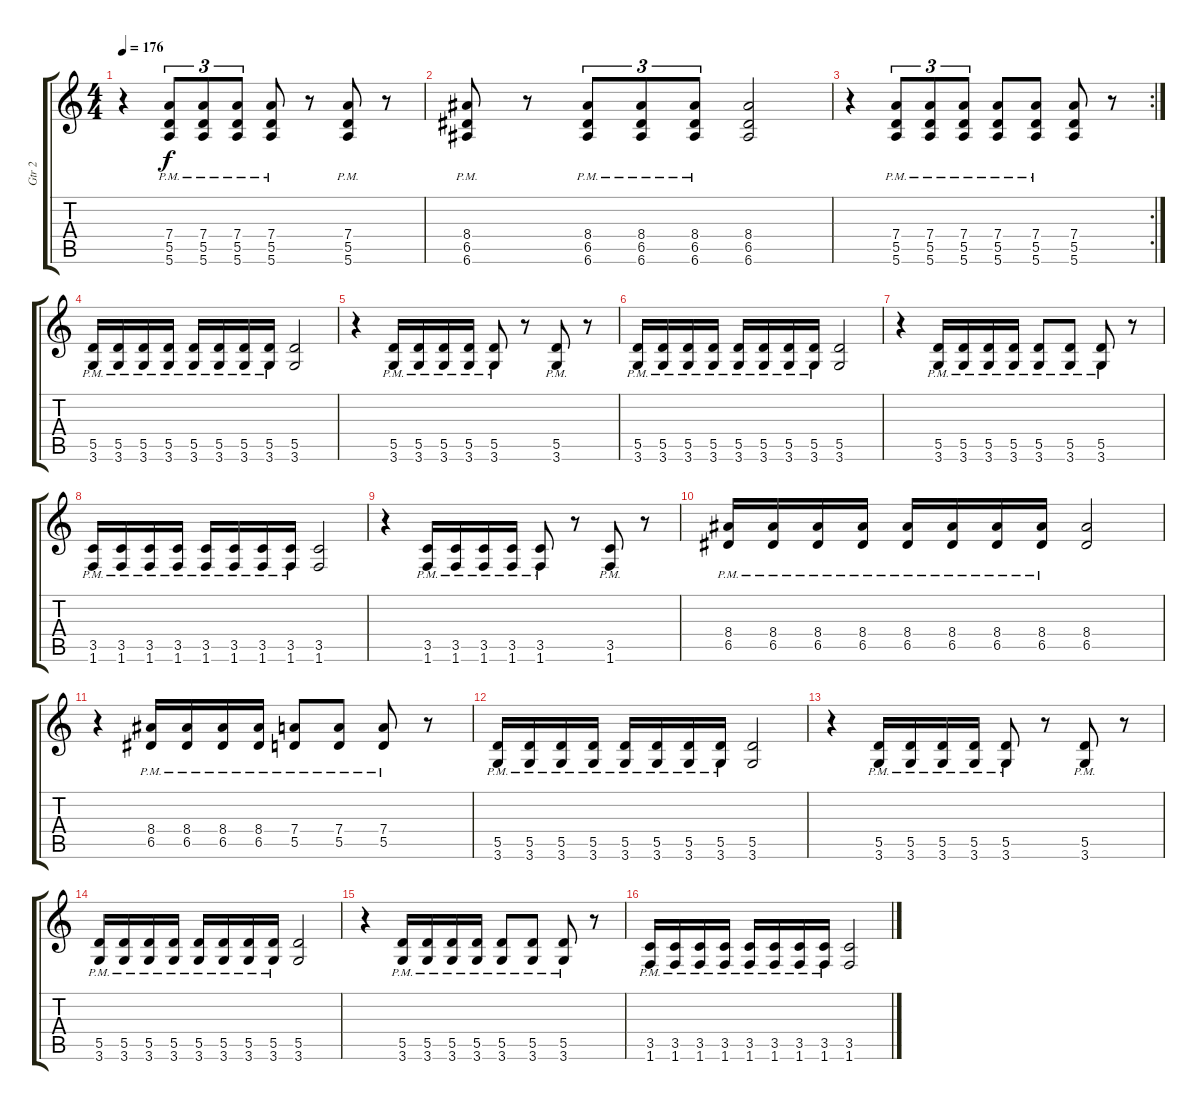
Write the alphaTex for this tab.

\track ("Gtr 2" "Gtr 2") {instrument distortionguitar}
\staff {score tabs}
\tuning (E4 B3 G3 D3 A2 E2) {hide}
\ts (4 4)
\tempo 176
\clef g2
\ks c
r.4{dy f} (7.4{pm} 5.5{pm} 5.6{pm}).8{tu (3 2)} (7.4{pm} 5.5{pm} 5.6{pm}).8{tu (3 2)} (7.4{pm} 5.5{pm} 5.6{pm}).8{tu (3 2)} (7.4{pm} 5.5{pm} 5.6{pm}).8 r.8 (7.4{pm} 5.5{pm} 5.6{pm}).8 r.8 |
(8.4{pm} 6.5{pm} 6.6{pm}).8 r.8 (8.4{pm} 6.5{pm} 6.6{pm}).8{tu (3 2)} (8.4{pm} 6.5{pm} 6.6{pm}).8{tu (3 2)} (8.4{pm} 6.5{pm} 6.6{pm}).8{tu (3 2)} (8.4 6.5 6.6).2 |
\rc 2
r.4 (7.4{pm} 5.5{pm} 5.6{pm}).8{tu (3 2)} (7.4{pm} 5.5{pm} 5.6{pm}).8{tu (3 2)} (7.4{pm} 5.5{pm} 5.6{pm}).8{tu (3 2)} (7.4{pm} 5.5{pm} 5.6{pm}).8 (7.4{pm} 5.5{pm} 5.6{pm}).8 (7.4 5.5 5.6).8 r.8 |
(5.5{pm} 3.6{pm}).16 (5.5{pm} 3.6{pm}).16 (5.5{pm} 3.6{pm}).16 (5.5{pm} 3.6{pm}).16 (5.5{pm} 3.6{pm}).16 (5.5{pm} 3.6{pm}).16 (5.5{pm} 3.6{pm}).16 (5.5{pm} 3.6{pm}).16 (5.5 3.6).2 |
r.4 (5.5{pm} 3.6{pm}).16 (5.5{pm} 3.6{pm}).16 (5.5{pm} 3.6{pm}).16 (5.5{pm} 3.6{pm}).16 (5.5{pm} 3.6{pm}).8 r.8 (5.5{pm} 3.6{pm}).8 r.8 |
(5.5{pm} 3.6{pm}).16 (5.5{pm} 3.6{pm}).16 (5.5{pm} 3.6{pm}).16 (5.5{pm} 3.6{pm}).16 (5.5{pm} 3.6{pm}).16 (5.5{pm} 3.6{pm}).16 (5.5{pm} 3.6{pm}).16 (5.5{pm} 3.6{pm}).16 (5.5 3.6).2 |
r.4 (5.5{pm} 3.6{pm}).16 (5.5{pm} 3.6{pm}).16 (5.5{pm} 3.6{pm}).16 (5.5{pm} 3.6{pm}).16 (5.5{pm} 3.6{pm}).8 (5.5{pm} 3.6{pm}).8 (5.5{pm} 3.6{pm}).8 r.8 |
(3.5{pm} 1.6{pm}).16 (3.5{pm} 1.6{pm}).16 (3.5{pm} 1.6{pm}).16 (3.5{pm} 1.6{pm}).16 (3.5{pm} 1.6{pm}).16 (3.5{pm} 1.6{pm}).16 (3.5{pm} 1.6{pm}).16 (3.5{pm} 1.6{pm}).16 (3.5 1.6).2 |
r.4 (3.5{pm} 1.6{pm}).16 (3.5{pm} 1.6{pm}).16 (3.5{pm} 1.6{pm}).16 (3.5{pm} 1.6{pm}).16 (3.5{pm} 1.6{pm}).8 r.8 (3.5{pm} 1.6{pm}).8 r.8 |
(8.4{pm} 6.5{pm}).16 (8.4{pm} 6.5{pm}).16 (8.4{pm} 6.5{pm}).16 (8.4{pm} 6.5{pm}).16 (8.4{pm} 6.5{pm}).16 (8.4{pm} 6.5{pm}).16 (8.4{pm} 6.5{pm}).16 (8.4{pm} 6.5{pm}).16 (8.4 6.5).2 |
r.4 (8.4{pm} 6.5{pm}).16 (8.4{pm} 6.5{pm}).16 (8.4{pm} 6.5{pm}).16 (8.4{pm} 6.5{pm}).16 (7.4{pm} 5.5{pm}).8 (7.4{pm} 5.5{pm}).8 (7.4{pm} 5.5{pm}).8 r.8 |
(5.5{pm} 3.6{pm}).16 (5.5{pm} 3.6{pm}).16 (5.5{pm} 3.6{pm}).16 (5.5{pm} 3.6{pm}).16 (5.5{pm} 3.6{pm}).16 (5.5{pm} 3.6{pm}).16 (5.5{pm} 3.6{pm}).16 (5.5{pm} 3.6{pm}).16 (5.5 3.6).2 |
r.4 (5.5{pm} 3.6{pm}).16 (5.5{pm} 3.6{pm}).16 (5.5{pm} 3.6{pm}).16 (5.5{pm} 3.6{pm}).16 (5.5{pm} 3.6{pm}).8 r.8 (5.5{pm} 3.6{pm}).8 r.8 |
(5.5{pm} 3.6{pm}).16 (5.5{pm} 3.6{pm}).16 (5.5{pm} 3.6{pm}).16 (5.5{pm} 3.6{pm}).16 (5.5{pm} 3.6{pm}).16 (5.5{pm} 3.6{pm}).16 (5.5{pm} 3.6{pm}).16 (5.5{pm} 3.6{pm}).16 (5.5 3.6).2 |
r.4 (5.5{pm} 3.6{pm}).16 (5.5{pm} 3.6{pm}).16 (5.5{pm} 3.6{pm}).16 (5.5{pm} 3.6{pm}).16 (5.5{pm} 3.6{pm}).8 (5.5{pm} 3.6{pm}).8 (5.5{pm} 3.6{pm}).8 r.8 |
(3.5{pm} 1.6{pm}).16 (3.5{pm} 1.6{pm}).16 (3.5{pm} 1.6{pm}).16 (3.5{pm} 1.6{pm}).16 (3.5{pm} 1.6{pm}).16 (3.5{pm} 1.6{pm}).16 (3.5{pm} 1.6{pm}).16 (3.5{pm} 1.6{pm}).16 (3.5 1.6).2
